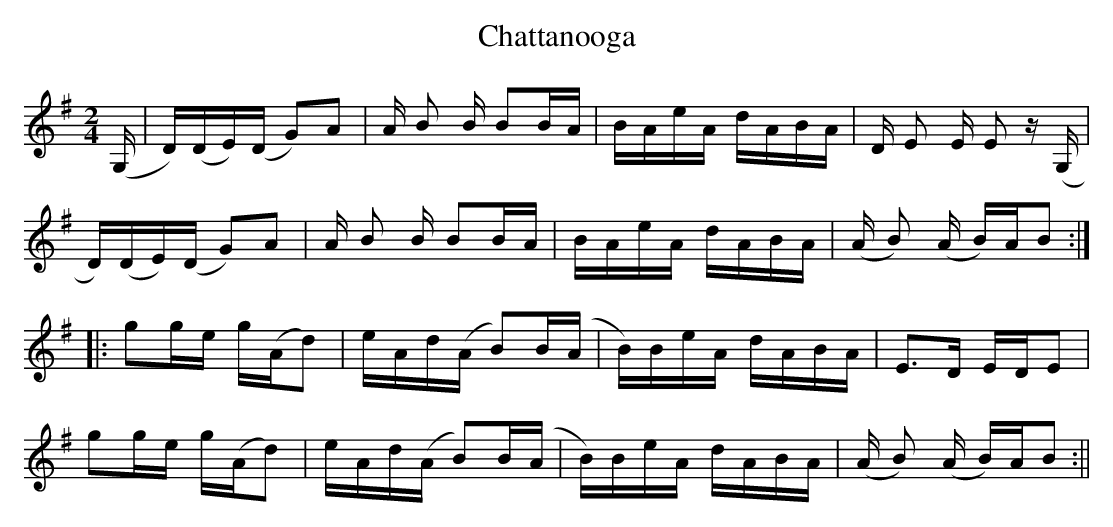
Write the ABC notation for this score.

X:1
T:Chattanooga
M:2/4
L:1/8
K:G
(G,/|D/)(D/E/)(D/ G)A|A/ B B/ BB/A/|B/A/e/A/ d/A/B/A/|D/ E E/ E z/(G,/|
D/)(D/E/)(D/ G)A|A/ B B/ BB/A/|B/A/e/A/ d/A/B/A/|(A/ B) (A/ B/)A/B:|
|:gg/e/ g/(A/d)|e/A/d/(A/ B)B/(A/|B/)B/e/A/ d/A/B/A/|E>D E/D/E|
gg/e/ g/(A/d)|e/A/d/(A/ B)B/(A/|B/)B/e/A/ d/A/B/A/|(A/ B) (A/ B/)A/B:||
